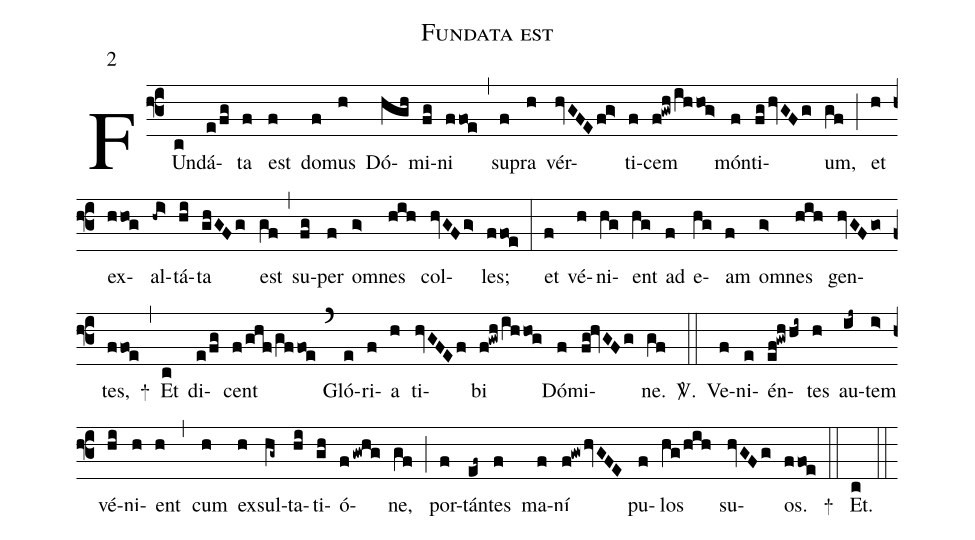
name: Fundata est;
mode: 2;
%%
(f3)
FUn(c)dá(e/fg)ta(f) est(f) do(f)mus(h) Dó(hgh)mi(fg)ni(ffo!e) (,)
sup(f)ra(h) vér(hvGFEfg>)ti(f)cem(f!gwh/ihhog>) món(f)ti(fghvGFg)um,(gf) (;)
et(h) ex(hhog)al(-hi>)tá(hi)ta(ghGFg) est(gf) (,)
su(fg)per(f) om(g>)nes(hih) col(hvGFg>)les;(ffo!e) (:)
et(f) vé(h)ni(hg)ent(hg) ad(f) e(hg)am(f) om(g>)nes(hih) gen(hvGFgo)tes,(ffo!e) +(,)
Et(c) di(e/fg)cent(f/ghf/gffo!e) (`)Gló(e)ri(f)a(h) ti(hvGFEf)bi(f!gwh/ihho!g) Dó(f)mi(fg!hvGFg)ne.(gf) <sp>V/</sp>.(::)
Ve(f)ni(e)én(ef!gwh/hi~)tes(h) au(ij~)tem(i>) vé(hi)ni(h)ent(h) (,)
cum(h) ex(h)sul(hg~)ta(hi)ti(gh)ó(fgwhg)ne,(gf) (;)
por(f)tán(ef~)tes(f) ma(f)ní(f!gwhvGFE) pu(f)los(hg/hih) su(hvGFg)os.(ffo!e) +(::)
Et.(c) (::)
